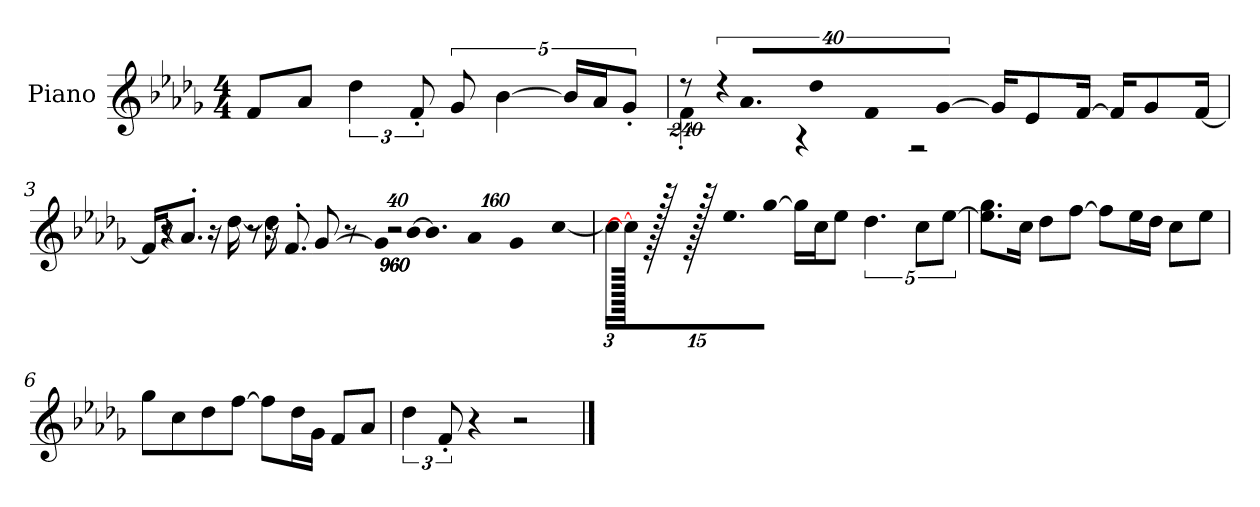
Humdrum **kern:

**kern
*part1
*staff1
*I"Piano
*I'P-no
*clefG2
*k[b-e-a-d-g-]
*M4/4
*MM90
=1
8f/L
8a-/J
6dd-\
12f'/
10g-/
[5b-\
20b-/LL]
20a-/J
10g-'/J
=2
!LO:N:vis=16
*^
1920%137r	4f'\
!LO:N:vis=32	!
640%23r	.
!LO:N:vis=16.	!
960%103a-/KL	.
!LO:N:vis=8	!
960%137dd-/	.
.	4r
!LO:N:vis=16	!
1920%137f/L	.
!LO:N:vis=16	!
[1920%137g-/JJ	.
16g-/KL]	2r
8e-/	.
[16f/Jk	.
16f/KL]	.
8g-/	.
[16f/Jk	.
!!LO:LB:g=z	!!
=3	=3
*	*^
16f/KL]	1920ryy	1920ryy
.	8r	4r
8.a-'/J	.	.
.	16r	.
.	[16dd-\	.
8r	.	.
.	8dd-\]	16r
.	.	8.f'/
[8g-/	.	.
.	8r	.
*Xbrackettup	*	*
!LO:N:vis=32	!	!
640%23g-/LLL]	.	.
.	1920%959r	1920%959r
!LO:N:vis=32	!	!
[640%23b-/JJ	.	.
!LO:N:vis=8.	!	!
640%137b-/]	.	.
!LO:N:vis=16	!	!
1920%137a-/L	.	.
!LO:N:vis=32	!	!
640%23g-/K	.	.
[384%41cc/J	.	.
*v	*v	*v
=4
24cc\KL]
1920cc/_
1920r
1920r
12.ee-\
[12gg-\J
16gg-\LL]
16cc\J
8ee-\J
*brackettup
5.dd-\
10cc\L
[10ee-\J
=5
8.ee-\] 8.gg-\L
16cc\Jk
8dd-\L
[8ff\J
8ff\L]
16ee-\L
16dd-\JJ
8cc\L
8ee-\J
!!LO:LB:g=z
=6
8gg-\L
8cc\
8dd-\
[8ff\J
8ff\L]
16dd-\L
16g-\JJ
8f/L
8a-/J
=7
6dd-\
12f'/
4r
2r
==
*-
